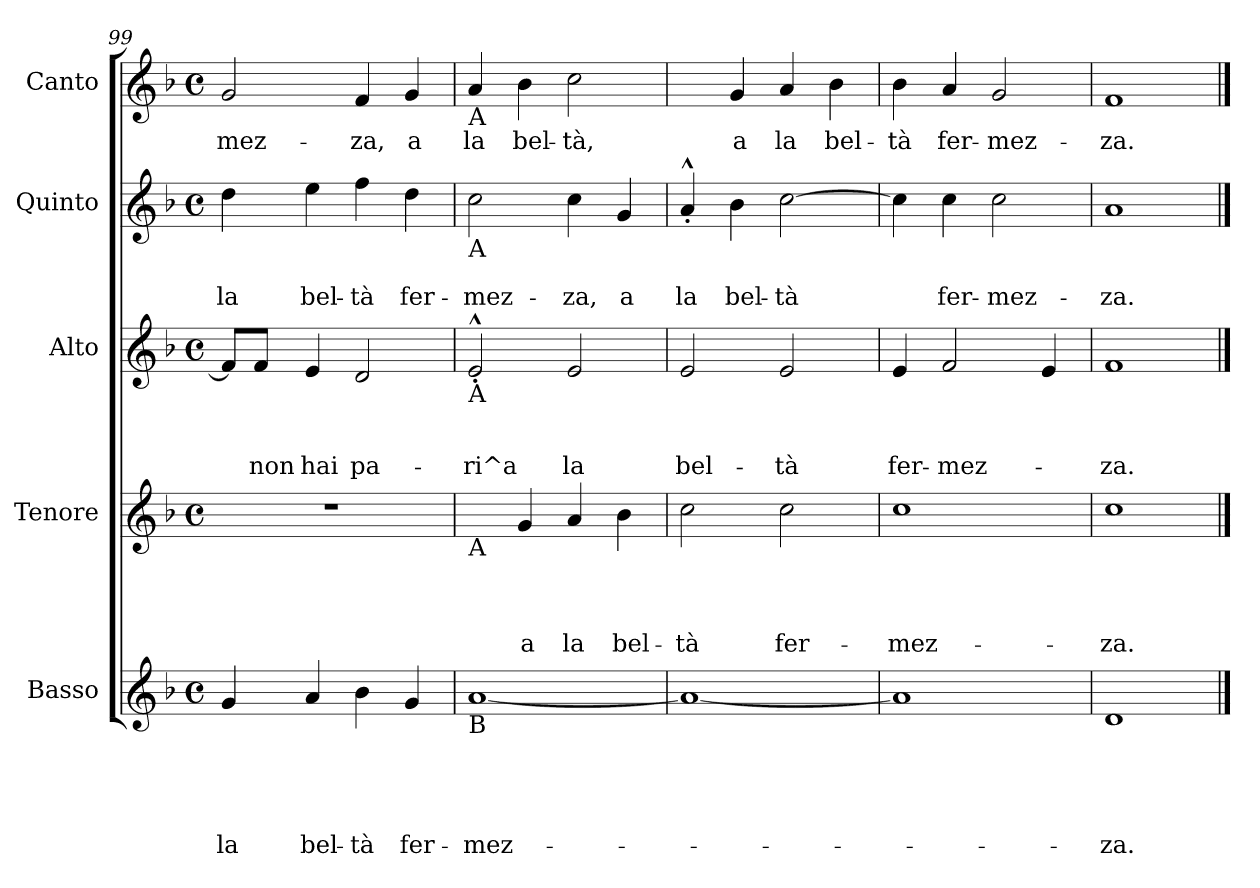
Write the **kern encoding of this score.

**kern	**text	**text	**text	**text	**text	**kern	**text	**text	**text	**text	**kern	**text	**text	**text	**kern	**text	**text	**kern	**text
*part5	*part5	*part5	*part5	*part5	*part5	*part4	*part4	*part4	*part4	*part4	*part3	*part3	*part3	*part3	*part2	*part2	*part2	*part1	*part1
*staff5	*staff5	*staff5	*staff5	*staff5	*staff5	*staff4	*staff4	*staff4	*staff4	*staff4	*staff3	*staff3	*staff3	*staff3	*staff2	*staff2	*staff2	*staff1	*staff1
*I"Basso	*	*	*	*	*	*I"Tenore	*	*	*	*	*I"Alto	*	*	*	*I"Quinto	*	*	*I"Canto	*
*clefG2	*	*	*	*	*	*clefG2	*	*	*	*	*clefG2	*	*	*	*clefG2	*	*	*clefG2	*
*k[b-]	*	*	*	*	*	*k[b-]	*	*	*	*	*k[b-]	*	*	*	*k[b-]	*	*	*k[b-]	*
*F:	*	*	*	*	*	*F:	*	*	*	*	*F:	*	*	*	*F:	*	*	*F:	*
*M4/4	*	*	*	*	*	*M4/4	*	*	*	*	*M4/4	*	*	*	*M4/4	*	*	*M4/4	*
*met(c)	*	*	*	*	*	*met(c)	*	*	*	*	*met(c)	*	*	*	*met(c)	*	*	*met(c)	*
=99	=99	=99	=99	=99	=99	=99	=99	=99	=99	=99	=99	=99	=99	=99	=99	=99	=99	=99	=99
!	!	!	!	!	!LO:LY:b	!	!	!	!	!	!	!	!	!	!	!	!LO:LY:b	!	!LO:LY:b
4g/	.	.	.	.	la	1r	.	.	.	.	8f/L]	.	.	.	4dd\	.	la	2g/	-mez-
!	!	!	!	!	!	!	!	!	!	!	!	!	!	!LO:LY:b	!	!	!	!	!
.	.	.	.	.	.	.	.	.	.	.	8f/J	.	.	non	.	.	.	.	.
!	!	!	!	!	!LO:LY:b	!	!	!	!	!	!	!	!	!LO:LY:b	!	!	!LO:LY:b	!	!
4a/	.	.	.	.	bel-	.	.	.	.	.	4e/	.	.	hai	4ee\	.	bel-	.	.
!	!	!	!	!	!LO:LY:b	!	!	!	!	!	!	!	!	!LO:LY:b	!	!	!LO:LY:b	!	!LO:LY:b
4b-\	.	.	.	.	-tà	.	.	.	.	.	2d/	.	.	pa-	4ff\	.	-tà	4f/	-za,
!	!	!	!	!	!LO:LY:b	!	!	!	!	!	!	!	!	!	!	!	!LO:LY:b	!	!LO:LY:b
4g/	.	.	.	.	fer-	.	.	.	.	.	.	.	.	.	4dd\	.	fer-	4g/	a
!!LO:PB:g=z
=100	=100	=100	=100	=100	=100	=100	=100	=100	=100	=100	=100	=100	=100	=100	=100	=100	=100	=100	=100
!	!	!	!	!	!	!	!	!	!	!	!	!	!	!	!	!	!	!LO:TX:b:t=A	!
!	!	!	!	!	!	!	!	!	!	!	!	!	!	!	!LO:TX:b:t=A	!	!	!	!
!	!	!	!	!	!	!	!	!	!	!	!LO:TX:b:t=A	!	!	!	!	!	!	!	!
!	!	!	!	!	!	!LO:TX:b:t=A	!	!	!	!	!	!	!	!	!	!	!	!	!
!LO:TX:b:t=B	!	!	!	!	!	!	!	!	!	!	!	!	!	!	!	!	!	!	!
!	!	!	!	!	!LO:LY:b	!	!	!	!	!	!	!	!	!LO:LY:b	!	!	!LO:LY:b	!	!LO:LY:b
[<1a	.	.	.	.	-mez-	4ryy	.	.	.	.	2e^^<'</	.	.	-ri^a	2cc\	.	-mez-	4a/	la
!	!	!	!	!	!	!	!	!	!	!LO:LY:b	!	!	!	!	!	!	!	!	!LO:LY:b
.	.	.	.	.	.	4g/	.	.	.	a	.	.	.	.	.	.	.	4b-\	bel-
!	!	!	!	!	!	!	!	!	!	!LO:LY:b	!	!	!	!LO:LY:b	!	!	!LO:LY:b	!	!LO:LY:b
.	.	.	.	.	.	4a/	.	.	.	la	2e/	.	.	la	4cc\	.	-za,	2cc\	-tà,
!	!	!	!	!	!	!	!	!	!	!LO:LY:b	!	!	!	!	!	!	!LO:LY:b	!	!
.	.	.	.	.	.	4b-\	.	.	.	bel-	.	.	.	.	4g/	.	a	.	.
=101	=101	=101	=101	=101	=101	=101	=101	=101	=101	=101	=101	=101	=101	=101	=101	=101	=101	=101	=101
!	!	!	!	!	!	!	!	!	!	!LO:LY:b	!	!	!	!LO:LY:b	!	!	!LO:LY:b	!	!
1a_	.	.	.	.	.	2cc\	.	.	.	-tà	2e/	.	.	bel-	4a^^<'</	.	la	4ryy	.
!	!	!	!	!	!	!	!	!	!	!	!	!	!	!	!	!	!LO:LY:b	!	!LO:LY:b
.	.	.	.	.	.	.	.	.	.	.	.	.	.	.	4b-\	.	bel-	4g/	a
!	!	!	!	!	!	!	!	!	!	!LO:LY:b	!	!	!	!LO:LY:b	!	!	!LO:LY:b	!	!LO:LY:b
.	.	.	.	.	.	2cc\	.	.	.	fer-	2e/	.	.	-tà	[>2cc\	.	-tà	4a/	la
!	!	!	!	!	!	!	!	!	!	!	!	!	!	!	!	!	!	!	!LO:LY:b
.	.	.	.	.	.	.	.	.	.	.	.	.	.	.	.	.	.	4b-\	bel-
=102	=102	=102	=102	=102	=102	=102	=102	=102	=102	=102	=102	=102	=102	=102	=102	=102	=102	=102	=102
!	!	!	!	!	!	!	!	!	!	!LO:LY:b	!	!	!	!LO:LY:b	!	!	!	!	!LO:LY:b
1a]	.	.	.	.	.	1cc	.	.	.	-mez-	4e/	.	.	fer-	4cc\]	.	.	4b-\	-tà
!	!	!	!	!	!	!	!	!	!	!	!	!	!	!LO:LY:b	!	!	!LO:LY:b	!	!LO:LY:b
.	.	.	.	.	.	.	.	.	.	.	2f/	.	.	-mez-	4cc\	.	fer-	4a/	fer-
!	!	!	!	!	!	!	!	!	!	!	!	!	!	!	!	!	!LO:LY:b	!	!LO:LY:b
.	.	.	.	.	.	.	.	.	.	.	.	.	.	.	2cc\	.	-mez-	2g/	-mez-
.	.	.	.	.	.	.	.	.	.	.	4e/	.	.	.	.	.	.	.	.
=103	=103	=103	=103	=103	=103	=103	=103	=103	=103	=103	=103	=103	=103	=103	=103	=103	=103	=103	=103
!	!	!	!	!	!LO:LY:b	!	!	!	!	!LO:LY:b	!	!	!	!LO:LY:b	!	!	!LO:LY:b	!	!LO:LY:b
1d	.	.	.	.	-za.	1cc	.	.	.	-za.	1f	.	.	-za.	1a	.	-za.	1f	-za.
==	==	==	==	==	==	==	==	==	==	==	==	==	==	==	==	==	==	==	==
*-	*-	*-	*-	*-	*-	*-	*-	*-	*-	*-	*-	*-	*-	*-	*-	*-	*-	*-	*-
